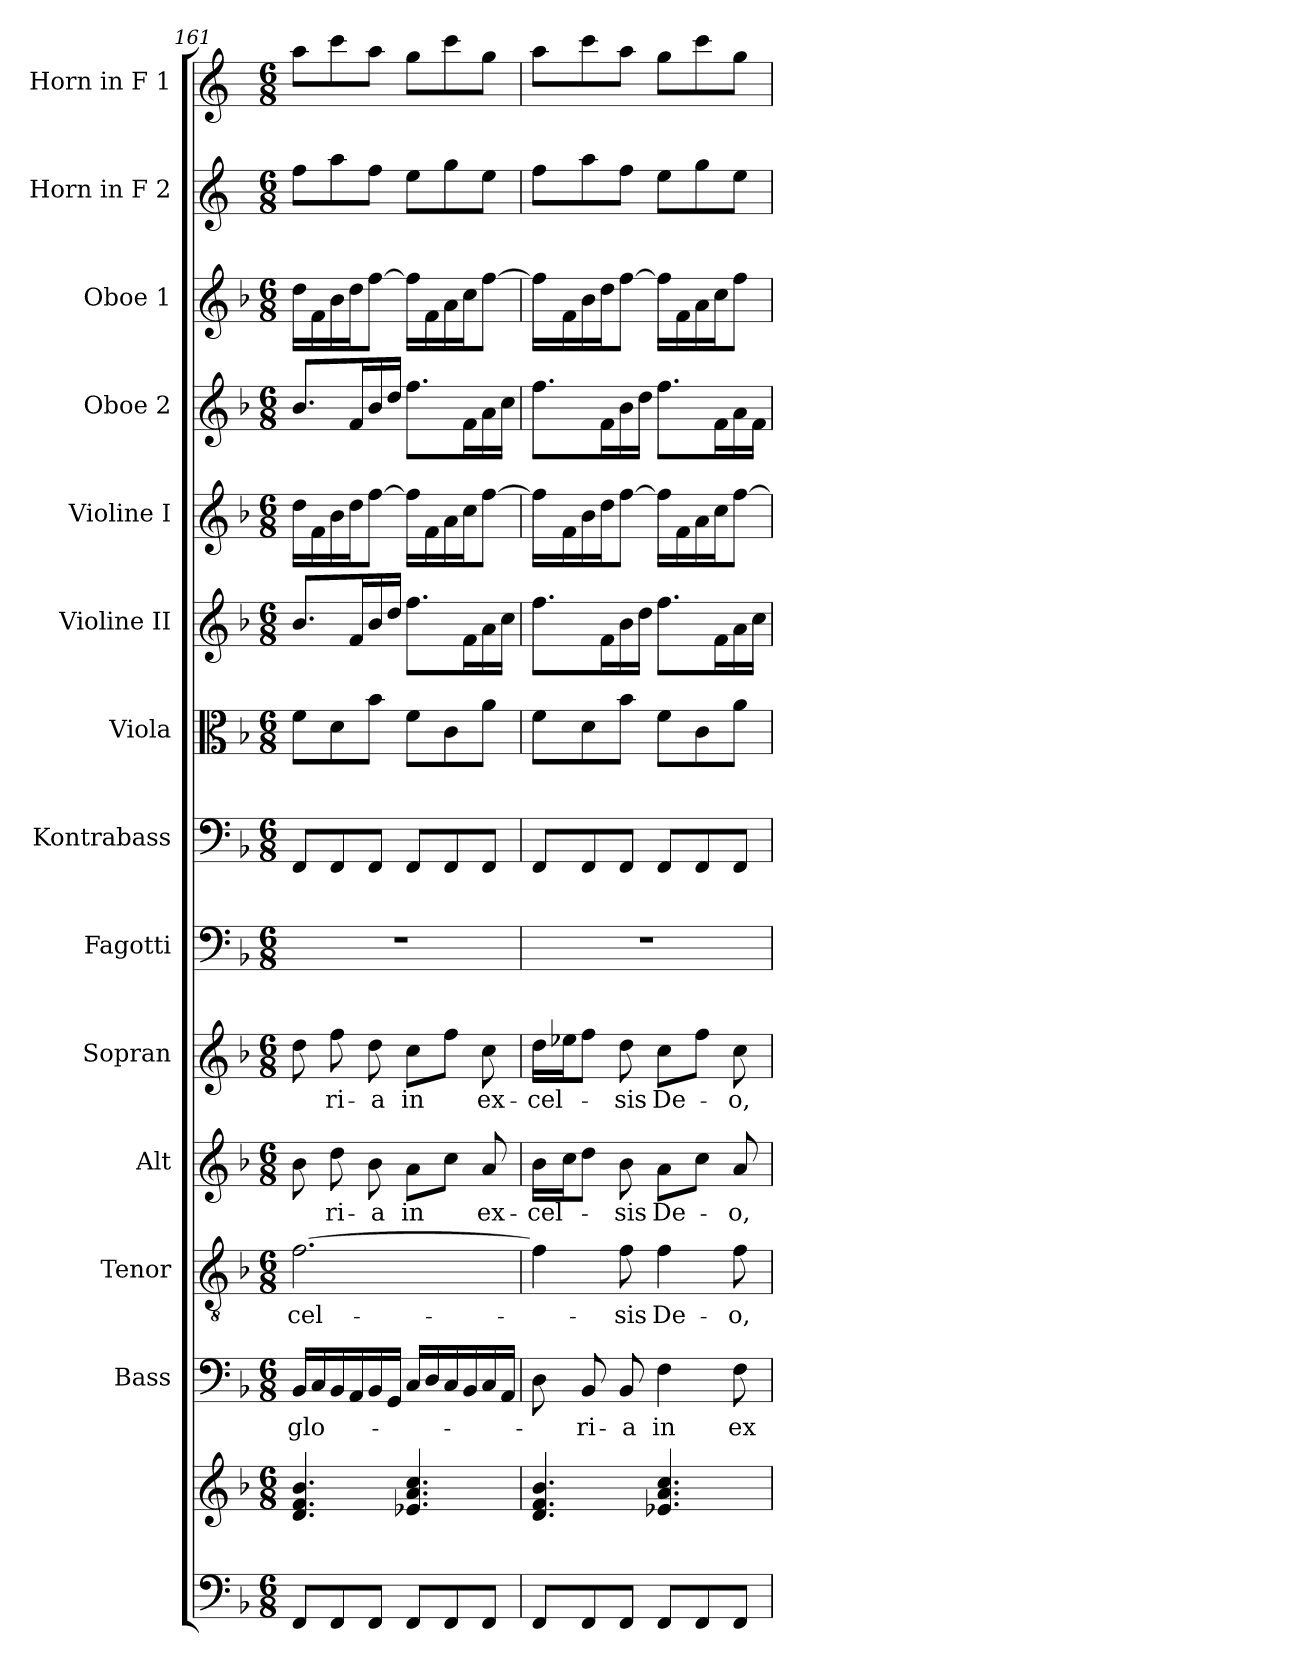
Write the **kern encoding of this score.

**kern	**kern	**kern	**text	**kern	**text	**kern	**text	**kern	**text	**kern	**kern	**kern	**kern	**kern	**kern	**kern	**kern	**kern
*part14	*part14	*part13	*part13	*part12	*part12	*part11	*part11	*part10	*part10	*part9	*part8	*part7	*part6	*part5	*part4	*part3	*part2	*part1
*staff15	*staff14	*staff13	*staff13	*staff12	*staff12	*staff11	*staff11	*staff10	*staff10	*staff9	*staff8	*staff7	*staff6	*staff5	*staff4	*staff3	*staff2	*staff1
*	*	*I"Bass	*	*I"Tenor	*	*I"Alt	*	*I"Sopran	*	*I"Fagotti	*I"Kontrabass	*I"Viola	*I"Violine II	*I"Violine I	*I"Oboe 2	*I"Oboe 1	*I"Horn in F 2	*I"Horn in F 1
*	*	*I'B.	*	*I'T.	*	*I'A.	*	*I'S.	*	*I'Fg.	*I'Kb.	*I'Vla.	*I'Vl. II	*I'Vl. I	*I'Ob. 2	*I'Ob. 1	*	*
*clefF4	*clefG2	*clefF4	*	*clefGv2	*	*clefG2	*	*clefG2	*	*clefF4	*clefF4	*clefC3	*clefG2	*clefG2	*clefG2	*clefG2	*clefG2	*clefG2
*	*	*	*	*	*	*	*	*	*	*	*ITrd7c12	*	*	*	*	*	*ITrd4c7	*ITrd4c7
*k[b-]	*k[b-]	*k[b-]	*	*k[b-]	*	*k[b-]	*	*k[b-]	*	*k[b-]	*k[b-]	*k[b-]	*k[b-]	*k[b-]	*k[b-]	*k[b-]	*k[b-]	*k[b-]
*F:	*F:	*F:	*	*F:	*	*F:	*	*F:	*	*F:	*F:	*F:	*F:	*F:	*F:	*F:	*F:	*F:
*M6/8	*M6/8	*M6/8	*	*M6/8	*	*M6/8	*	*M6/8	*	*M6/8	*M6/8	*M6/8	*M6/8	*M6/8	*M6/8	*M6/8	*M6/8	*M6/8
=161	=161	=161	=161	=161	=161	=161	=161	=161	=161	=161	=161	=161	=161	=161	=161	=161	=161	=161
!	!	!	!LO:LY:b	!	!LO:LY:b	!	!	!	!	!	!	!	!	!	!	!	!	!
8FF/L	4.d/ 4.f/ 4.b-/	16BB-/LL	glo-	[2.f\	-cel-	8b-\	.	8dd\	.	2.r	8FFF/L	8f\L	8.b-/L	16dd\LL	8.b-/L	16dd\LL	8b-\L	8dd\L
.	.	16C/	.	.	.	.	.	.	.	.	.	.	.	16f\	.	16f\	.	.
!	!	!	!	!	!	!	!LO:LY:b	!	!LO:LY:b	!	!	!	!	!	!	!	!	!
8FF/	.	16BB-/	.	.	.	8dd\	-ri-	8ff\	-ri-	.	8FFF/	8d\	.	16b-\	.	16b-\	8dd\	8ff\
.	.	16AA/	.	.	.	.	.	.	.	.	.	.	16f/L	16dd\J	16f/L	16dd\J	.	.
!	!	!	!	!	!	!	!LO:LY:b	!	!LO:LY:b	!	!	!	!	!	!	!	!	!
8FF/J	.	16BB-/	.	.	.	8b-\	-a	8dd\	-a	.	8FFF/J	8b-\J	16b-/	[8ff\J	16b-/	[8ff\J	8b-\J	8dd\J
.	.	16GG/JJ	.	.	.	.	.	.	.	.	.	.	16dd/JJ	.	16dd/JJ	.	.	.
!	!	!	!	!	!	!	!LO:LY:b	!	!LO:LY:b	!	!	!	!	!	!	!	!	!
8FF/L	4.e-X/ 4.a/ 4.cc/	16C/LL	.	.	.	8a\L	in	8cc\L	in	.	8FFF/L	8f\L	8.ff\L	16ff\LL]	8.ff\L	16ff\LL]	8a\L	8cc\L
.	.	16D/	.	.	.	.	.	.	.	.	.	.	.	16f\	.	16f\	.	.
8FF/	.	16C/	.	.	.	8cc\J	.	8ff\J	.	.	8FFF/	8c\	.	16a\	.	16a\	8cc\	8ff\
.	.	16BB-/	.	.	.	.	.	.	.	.	.	.	16f\L	16cc\J	16f\L	16cc\J	.	.
!	!	!	!	!	!	!	!LO:LY:b	!	!LO:LY:b	!	!	!	!	!	!	!	!	!
8FF/J	.	16C/	.	.	.	8a/	ex-	8cc\	ex-	.	8FFF/J	8a\J	16a\	[8ff\J	16a\	[8ff\J	8a\J	8cc\J
.	.	16AA/JJ	.	.	.	.	.	.	.	.	.	.	16cc\JJ	.	16cc\JJ	.	.	.
!!LO:PB:g=z
=162	=162	=162	=162	=162	=162	=162	=162	=162	=162	=162	=162	=162	=162	=162	=162	=162	=162	=162
!	!	!	!	!	!	!	!LO:LY:b	!	!LO:LY:b	!	!	!	!	!	!	!	!	!
8FF/L	4.d/ 4.f/ 4.b-/	8D\	.	4f\]	.	16b-\LL	-cel-	16dd\LL	-cel-	2.r	8FFF/L	8f\L	8.ff\L	16ff\LL]	8.ff\L	16ff\LL]	8b-\L	8dd\L
.	.	.	.	.	.	16cc\J	.	16ee-X\J	.	.	.	.	.	16f\	.	16f\	.	.
!	!	!	!LO:LY:b	!	!	!	!	!	!	!	!	!	!	!	!	!	!	!
8FF/	.	8BB-/	-ri-	.	.	8dd\J	.	8ff\J	.	.	8FFF/	8d\	.	16b-\	.	16b-\	8dd\	8ff\
.	.	.	.	.	.	.	.	.	.	.	.	.	16f\L	16dd\J	16f\L	16dd\J	.	.
!	!	!	!LO:LY:b	!	!LO:LY:b	!	!LO:LY:b	!	!LO:LY:b	!	!	!	!	!	!	!	!	!
8FF/J	.	8BB-/	-a	8f\	-sis	8b-\	-sis	8dd\	-sis	.	8FFF/J	8b-\J	16b-\	[8ff\J	16b-\	[8ff\J	8b-\J	8dd\J
.	.	.	.	.	.	.	.	.	.	.	.	.	16dd\JJ	.	16dd\JJ	.	.	.
!	!	!	!LO:LY:b	!	!LO:LY:b	!	!LO:LY:b	!	!LO:LY:b	!	!	!	!	!	!	!	!	!
8FF/L	4.e-X/ 4.a/ 4.cc/	4F\	in	4f\	De-	8a\L	De-	8cc\L	De-	.	8FFF/L	8f\L	8.ff\L	16ff\LL]	8.ff\L	16ff\LL]	8a\L	8cc\L
.	.	.	.	.	.	.	.	.	.	.	.	.	.	16f\	.	16f\	.	.
8FF/	.	.	.	.	.	8cc\J	.	8ff\J	.	.	8FFF/	8c\	.	16a\	.	16a\	8cc\	8ff\
.	.	.	.	.	.	.	.	.	.	.	.	.	16f\L	16cc\J	16f\L	16cc\J	.	.
!	!	!	!LO:LY:b	!	!LO:LY:b	!	!LO:LY:b	!	!LO:LY:b	!	!	!	!	!	!	!	!	!
8FF/J	.	8F\	ex-	8f\	-o,	8a/	-o,	8cc\	-o,	.	8FFF/J	8a\J	16a\	[8ff\J	16a\	8ff\J	8a\J	8cc\J
.	.	.	.	.	.	.	.	.	.	.	.	.	16cc\JJ	.	16f\JJ	.	.	.
=	=	=	=	=	=	=	=	=	=	=	=	=	=	=	=	=	=	=
*-	*-	*-	*-	*-	*-	*-	*-	*-	*-	*-	*-	*-	*-	*-	*-	*-	*-	*-
